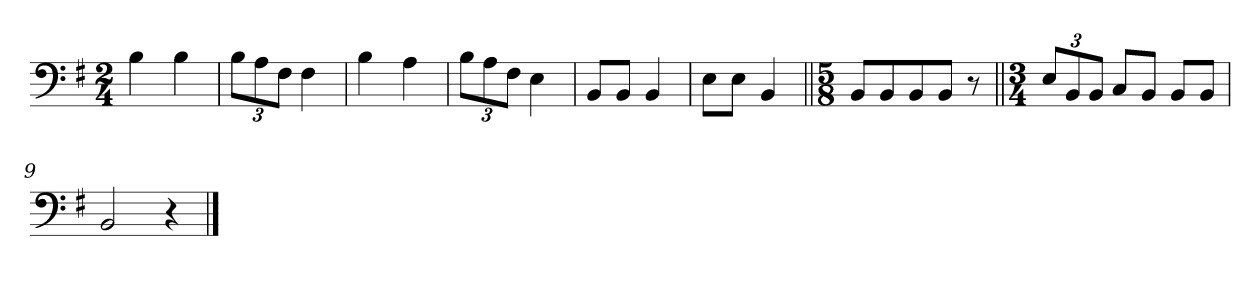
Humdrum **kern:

**kern
*part1
*staff1
*clefF4
*k[f#]
*M2/4
=1
4B\
4B\
=2
12B\L
12A\
12F#\J
4F#\
=3
4B\
4A\
=4
12B\L
12A\
12F#\J
4E\
=5
8BB/L
8BB/J
4BB/
=6
8E\L
8E\J
4BB/
=7||
*M5/8
8BB/L
8BB/
8BB/
8BB/J
8r
=8||
*M3/4
12E/L
12BB/
12BB/J
8C/L
8BB/J
8BB/L
8BB/J
=9
2BB/
4r
==
*-
